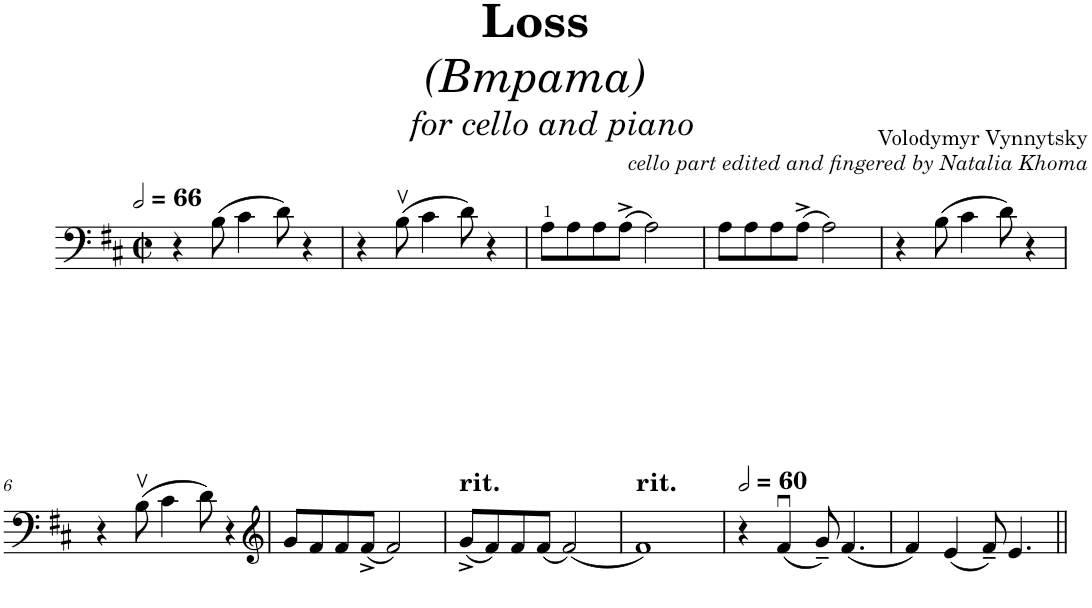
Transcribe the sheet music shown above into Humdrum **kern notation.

**kern
*part1
*staff1
*I"Violoncello
*I'Vc.
*clefF4
*k[f#c#]
*M2/2
*met(c|)
*MM132
=1
4r
(8B\
4c#\
8d\)
4r
=2
4r
(8Bv\
4c#\
8d\)
4r
=3
8A\L
8A\
8A\
(8A^\J
2A\)
=4
8A\L
8A\
8A\
(8A^\J
2A\)
=5
4r
(8B\
4c#\
8d\)
4r
!!LO:LB:g=z
=6
4r
(8Bv\
4c#\
8d\)
4r
=7
*clefG2
8g/L
8f#/
8f#/
(8f#^/J
2f#/)
=8
!LO:TX:a:B:t=rit.
(8g^/L
8f#/)
8f#/
(8f#/J
(2f#/)
=9
!LO:TX:a:B:t=rit.
1f#)
=10
*MM120
4r
(4f#u/
8g~/)
(4.f#/
=11
4f#/)
(4e/
8f#~/)
4.e/
=||
*-
